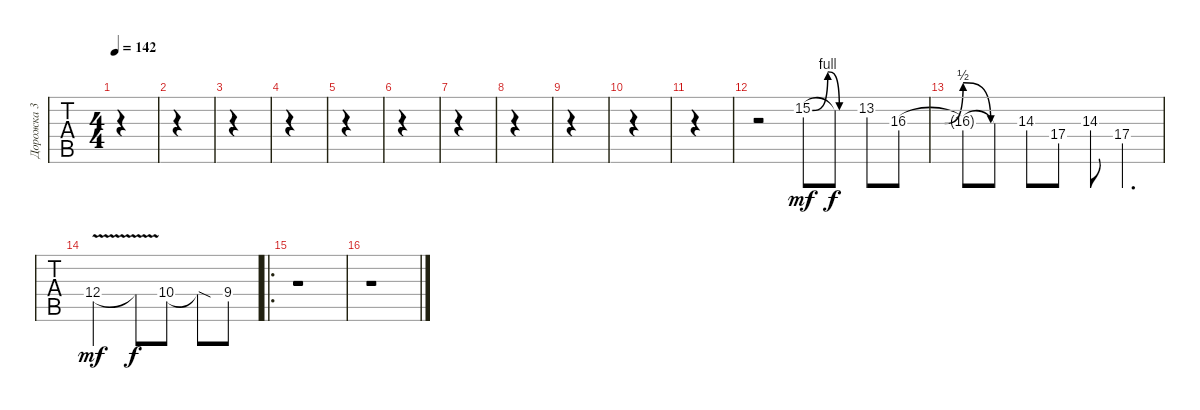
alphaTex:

\track ("Дорожка 3" "Дорожка 3") {instrument electricguitarclean}
\staff {tabs}
\tuning (Eb4 Bb3 Gb3 Db3 Ab2 Eb2) {hide}
\ts (4 4)
\tempo 142
\clef g2
\ks c
|
|
|
|
|
|
|
|
|
|
|
r.2{volume 6 balance 10 instrument electricguitarclean} 15.2{be (custom 0 0 20 4 35 0 60 0)}.8{dy mf} 15.2{t}.8{dy f} 13.2.8 16.3{be (custom 0 0 20 0 30 2 45 0 60 0)}.8 |
16.3{t}.8 16.3{t}.8 14.3.8 17.4.8 14.3.8 17.4.4{d} |
12.4{v}.2{dy mf} 12.4{t}.8{dy f} 10.4.8 10.4{sod t}.8 9.4.8 |
\ro
r.1 |
r.1
